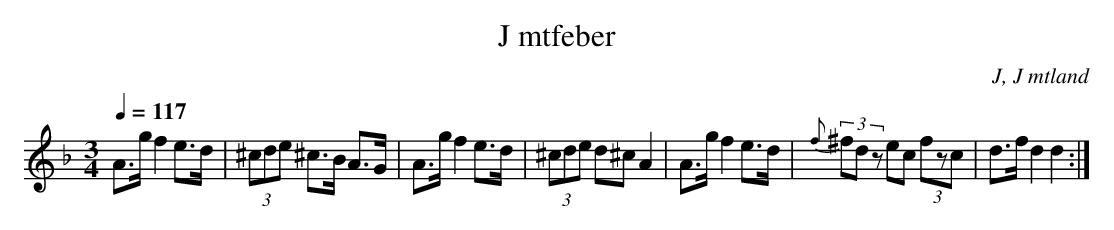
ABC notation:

X:1
T: J mtfeber
O: J, J mtland
M:3/4
L:1/8
Q:1/4=117
K:Dm
A>g f2 e>d|(3^cde ^c>B A>G|A>g f2 e>d|(3^cde d^c A2|A>g f2 e>d|{f}(3^fdz ec (3fzc|d>f d2 d2 :|
